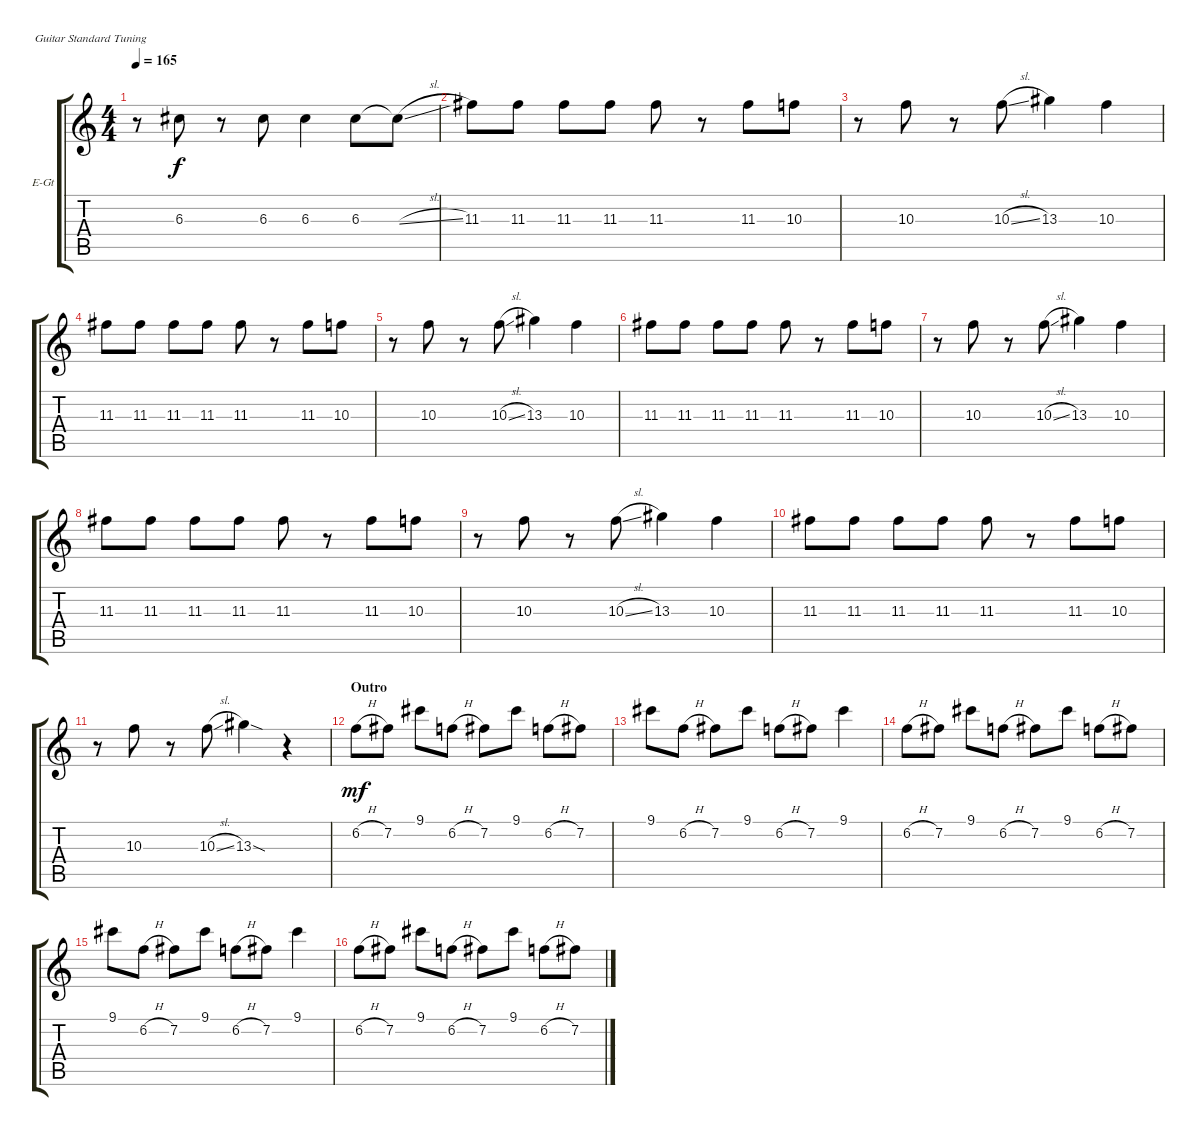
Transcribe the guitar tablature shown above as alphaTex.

\defaultSystemsLayout 4
\bracketExtendMode groupsimilarinstruments
\firstSystemTrackNameOrientation horizontal
\otherSystemsTrackNameOrientation horizontal
\track ("Fear" "E-Gt") {instrument distortionguitar}
\staff {score tabs}
\tuning (E4 B3 G3 D3 A2 E2)
\ts (4 4)
\tempo 165
\clef g2
\ks c
r.8{dy f} 6.3.8 r.8 6.3.8 6.3.4 6.3.8 6.3{sl t}.8 |
11.3.8 11.3.8 11.3.8 11.3.8 11.3.8 r.8 11.3.8 10.3.8 |
r.8 10.3.8 r.8 10.3{sl}.8 13.3.4 10.3.4 |
11.3.8 11.3.8 11.3.8 11.3.8 11.3.8 r.8 11.3.8 10.3.8 |
r.8 10.3.8 r.8 10.3{sl}.8 13.3.4 10.3.4 |
11.3.8 11.3.8 11.3.8 11.3.8 11.3.8 r.8 11.3.8 10.3.8 |
r.8 10.3.8 r.8 10.3{sl}.8 13.3.4 10.3.4 |
11.3.8 11.3.8 11.3.8 11.3.8 11.3.8 r.8 11.3.8 10.3.8 |
r.8 10.3.8 r.8 10.3{sl}.8 13.3.4 10.3.4 |
11.3.8 11.3.8 11.3.8 11.3.8 11.3.8 r.8 11.3.8 10.3.8 |
r.8 10.3.8 r.8 10.3{sl}.8 13.3{sod}.4 r.4 |
\section ("" "Outro")
6.2{h}.8{dy mf} 7.2.8 9.1.8 6.2{h}.8 7.2.8 9.1.8 6.2{h}.8 7.2.8 |
9.1.8 6.2{h}.8 7.2.8 9.1.8 6.2{h}.8 7.2.8 9.1.4 |
6.2{h}.8 7.2.8 9.1.8 6.2{h}.8 7.2.8 9.1.8 6.2{h}.8 7.2.8 |
9.1.8 6.2{h}.8 7.2.8 9.1.8 6.2{h}.8 7.2.8 9.1.4 |
6.2{h}.8 7.2.8 9.1.8 6.2{h}.8 7.2.8 9.1.8 6.2{h}.8 7.2.8
